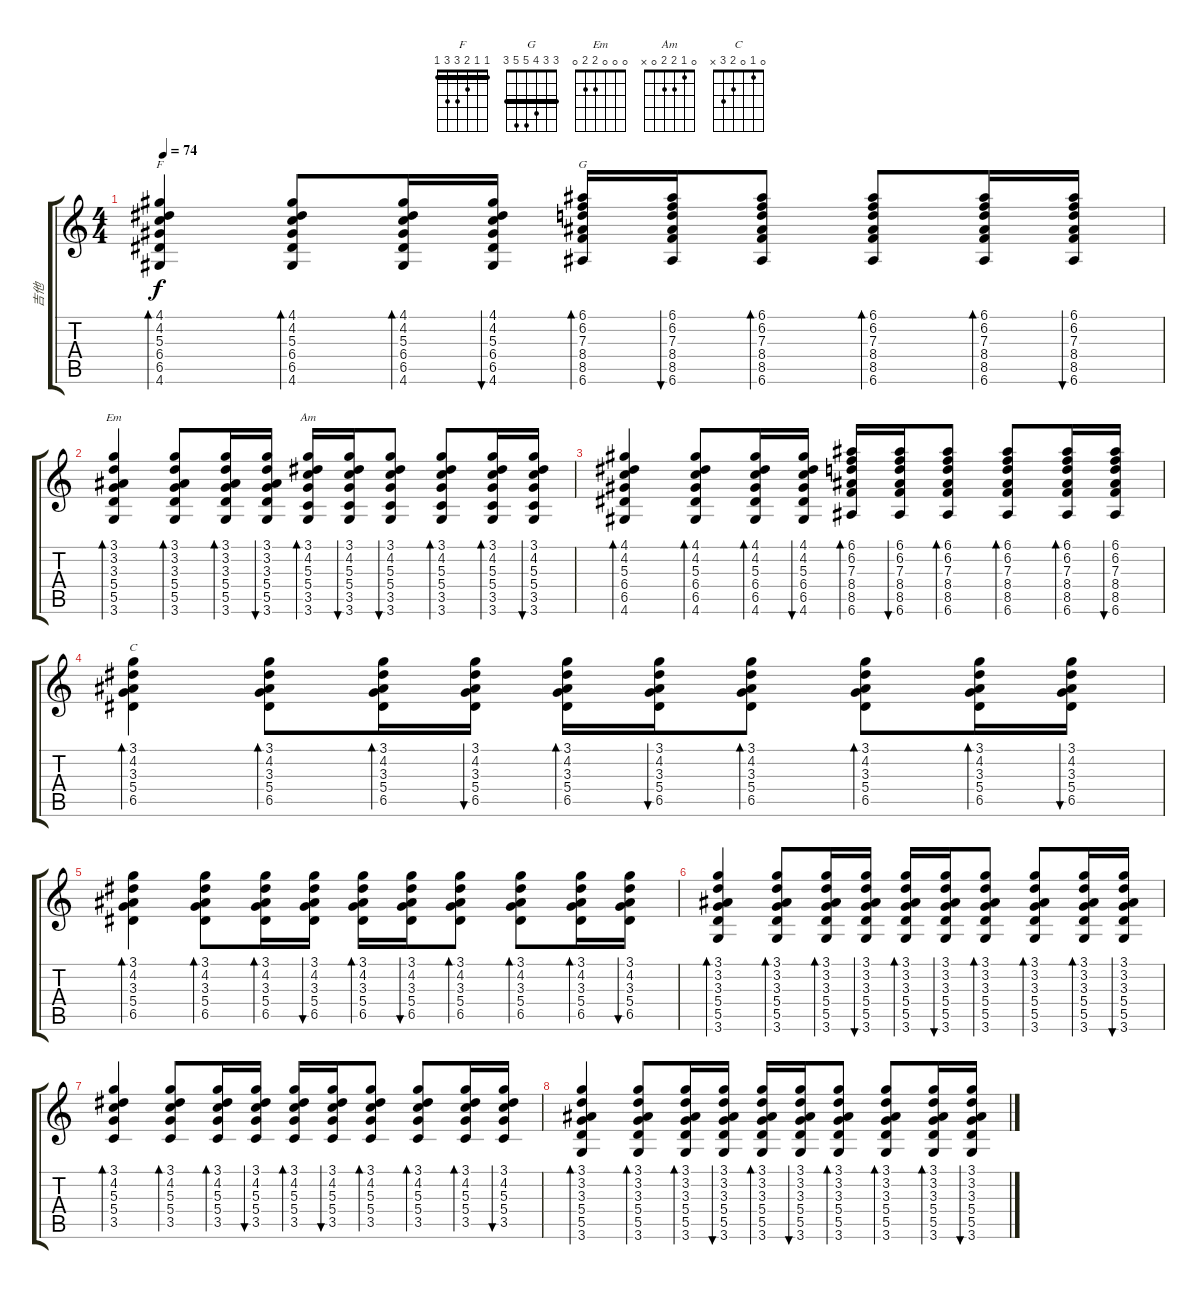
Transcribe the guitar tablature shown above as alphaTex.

\track ("吉他" "吉他") {instrument acousticguitarsteel}
\staff {score tabs}
\tuning (E4 B3 G3 D3 A2 E2) {hide}
\chord ("F" 1 1 2 3 3 1) {barre 1}
\chord ("G" 3 3 4 5 5 3) {barre 3}
\chord ("Em" 0 0 0 2 2 0)
\chord ("Am" 0 1 2 2 0 x)
\chord ("C" 0 1 0 2 3 x)
\ts (4 4)
\tempo 74
\clef g2
\ks c
(4.1 4.2 5.3 6.4 6.5 4.6).4{bd 30 ch "F" dy f} (4.1 4.2 5.3 6.4 6.5 4.6).8{bd 30} (4.1 4.2 5.3 6.4 6.5 4.6).16{bd 30} (4.1 4.2 5.3 6.4 6.5 4.6).16{bu 30} (6.1 6.2 7.3 8.4 8.5 6.6).16{bd 30 ch "G"} (6.1 6.2 7.3 8.4 8.5 6.6).16{bu 30} (6.1 6.2 7.3 8.4 8.5 6.6).8{bd 30} (6.1 6.2 7.3 8.4 8.5 6.6).8{bd 30} (6.1 6.2 7.3 8.4 8.5 6.6).16{bd 30} (6.1 6.2 7.3 8.4 8.5 6.6).16{bu 30} |
(3.1 3.2 3.3 5.4 5.5 3.6).4{bd 30 ch "Em"} (3.1 3.2 3.3 5.4 5.5 3.6).8{bd 30} (3.1 3.2 3.3 5.4 5.5 3.6).16{bd 30} (3.1 3.2 3.3 5.4 5.5 3.6).16{bu 30} (3.1 4.2 5.3 5.4 3.5 3.6).16{bd 30 ch "Am"} (3.1 4.2 5.3 5.4 3.5 3.6).16{bu 30} (3.1 4.2 5.3 5.4 3.5 3.6).8{bu 30} (3.1 4.2 5.3 5.4 3.5 3.6).8{bd 30} (3.1 4.2 5.3 5.4 3.5 3.6).16{bd 30} (3.1 4.2 5.3 5.4 3.5 3.6).16{bu 30} |
(4.1 4.2 5.3 6.4 6.5 4.6).4{bd 30} (4.1 4.2 5.3 6.4 6.5 4.6).8{bd 30} (4.1 4.2 5.3 6.4 6.5 4.6).16{bd 30} (4.1 4.2 5.3 6.4 6.5 4.6).16{bu 30} (6.1 6.2 7.3 8.4 8.5 6.6).16{bd 30} (6.1 6.2 7.3 8.4 8.5 6.6).16{bu 30} (6.1 6.2 7.3 8.4 8.5 6.6).8{bd 30} (6.1 6.2 7.3 8.4 8.5 6.6).8{bd 30} (6.1 6.2 7.3 8.4 8.5 6.6).16{bd 30} (6.1 6.2 7.3 8.4 8.5 6.6).16{bu 30} |
(3.1 4.2 3.3 5.4 6.5).4{bd 30 ch "C"} (3.1 4.2 3.3 5.4 6.5).8{bd 30} (3.1 4.2 3.3 5.4 6.5).16{bd 30} (3.1 4.2 3.3 5.4 6.5).16{bu 30} (3.1 4.2 3.3 5.4 6.5).16{bd 30} (3.1 4.2 3.3 5.4 6.5).16{bu 30} (3.1 4.2 3.3 5.4 6.5).8{bd 30} (3.1 4.2 3.3 5.4 6.5).8{bd 30} (3.1 4.2 3.3 5.4 6.5).16{bd 30} (3.1 4.2 3.3 5.4 6.5).16{bu 30} |
(3.1 4.2 3.3 5.4 6.5).4{bd 30} (3.1 4.2 3.3 5.4 6.5).8{bd 30} (3.1 4.2 3.3 5.4 6.5).16{bd 30} (3.1 4.2 3.3 5.4 6.5).16{bu 30} (3.1 4.2 3.3 5.4 6.5).16{bd 30} (3.1 4.2 3.3 5.4 6.5).16{bu 30} (3.1 4.2 3.3 5.4 6.5).8{bd 30} (3.1 4.2 3.3 5.4 6.5).8{bd 30} (3.1 4.2 3.3 5.4 6.5).16{bd 30} (3.1 4.2 3.3 5.4 6.5).16{bu 30} |
(3.1 3.2 3.3 5.4 5.5 3.6).4{bd 30} (3.1 3.2 3.3 5.4 5.5 3.6).8{bd 30} (3.1 3.2 3.3 5.4 5.5 3.6).16{bd 30} (3.1 3.2 3.3 5.4 5.5 3.6).16{bu 30} (3.1 3.2 3.3 5.4 5.5 3.6).16{bd 30} (3.1 3.2 3.3 5.4 5.5 3.6).16{bu 30} (3.1 3.2 3.3 5.4 5.5 3.6).8{bd 30} (3.1 3.2 3.3 5.4 5.5 3.6).8{bd 30} (3.1 3.2 3.3 5.4 5.5 3.6).16{bd 30} (3.1 3.2 3.3 5.4 5.5 3.6).16{bu 30} |
(3.1 4.2 5.3 5.4 3.5).4{bd 30} (3.1 4.2 5.3 5.4 3.5).8{bd 30} (3.1 4.2 5.3 5.4 3.5).16{bd 30} (3.1 4.2 5.3 5.4 3.5).16{bu 30} (3.1 4.2 5.3 5.4 3.5).16{bd 30} (3.1 4.2 5.3 5.4 3.5).16{bu 30} (3.1 4.2 5.3 5.4 3.5).8{bd 30} (3.1 4.2 5.3 5.4 3.5).8{bd 30} (3.1 4.2 5.3 5.4 3.5).16{bd 30} (3.1 4.2 5.3 5.4 3.5).16{bu 30} |
(3.1 3.2 3.3 5.4 5.5 3.6).4{bd 30} (3.1 3.2 3.3 5.4 5.5 3.6).8{bd 30} (3.1 3.2 3.3 5.4 5.5 3.6).16{bd 30} (3.1 3.2 3.3 5.4 5.5 3.6).16{bu 30} (3.1 3.2 3.3 5.4 5.5 3.6).16{bd 30} (3.1 3.2 3.3 5.4 5.5 3.6).16{bu 30} (3.1 3.2 3.3 5.4 5.5 3.6).8{bd 30} (3.1 3.2 3.3 5.4 5.5 3.6).8{bd 30} (3.1 3.2 3.3 5.4 5.5 3.6).16{bd 30} (3.1 3.2 3.3 5.4 5.5 3.6).16{bu 30}
